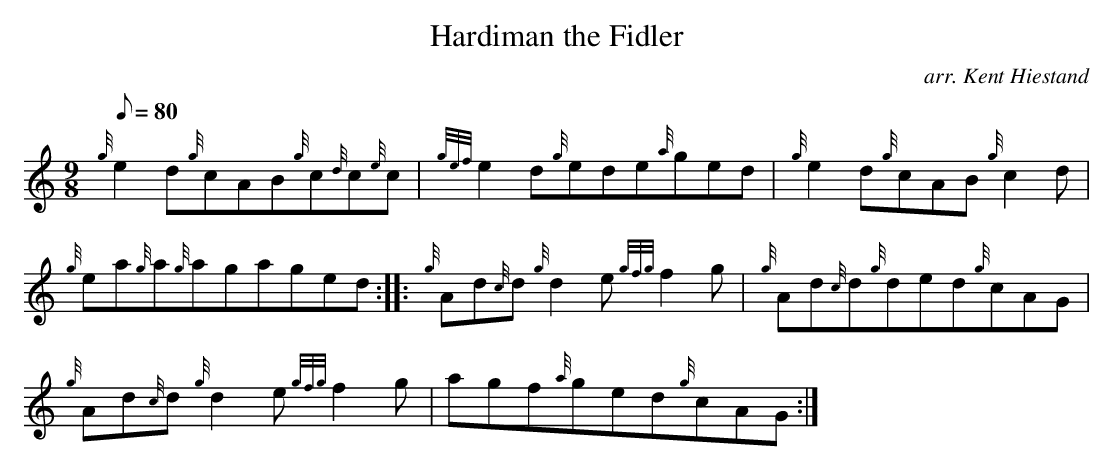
X:1
T:Hardiman the Fidler
M:9/8
L:1/8
Q:80
C:arr. Kent Hiestand
K:HP
{g}e2d{g}cAB{g}c{d}c{e}c | \
{gef}e2d{g}ede{a}ged | \
{g}e2d{g}cAB{g}c2d |
{g}ea{g}a{g}agaged :: \
{g}Ad{c}d{g}d2e{gfg}f2g | \
{g}Ad{c}d{g}ded{g}cAG |
{g}Ad{c}d{g}d2e{gfg}f2g | \
agf{a}ged{g}cAG :|
